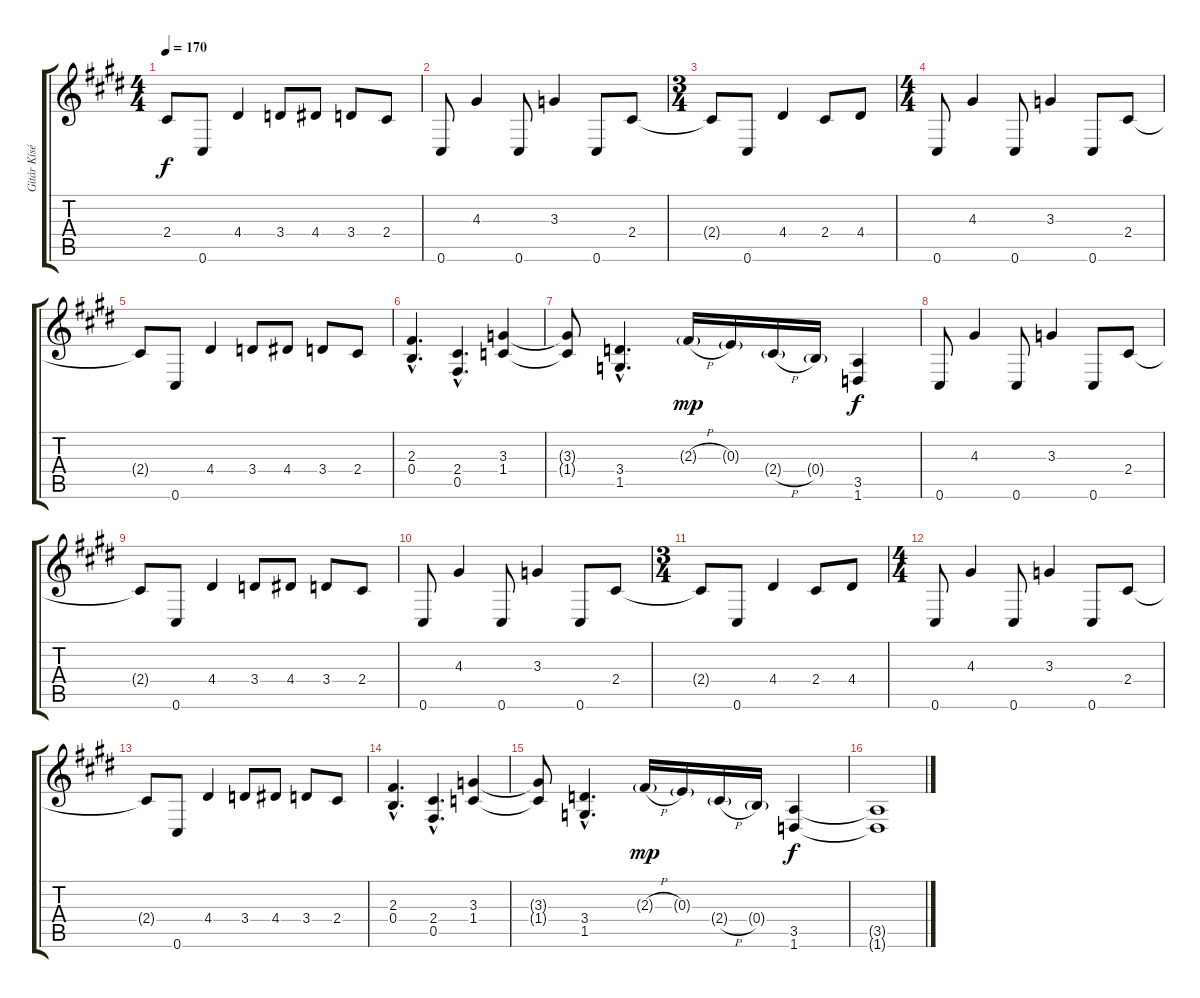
\track ("Gitár Kíséret 2" "Gitár Kísé") {instrument distortionguitar}
\staff {score tabs}
\tuning (Db4 Ab3 E3 B2 Gb2 Db2) {hide}
\ts (4 4)
\tempo 170
\clef g2
\ks c#minor
2.4{t}.8{dy f} 0.6.8 4.4.4 3.4.8 4.4.8 3.4.8 2.4.8 |
0.6.8 4.3.4 0.6.8 3.3.4 0.6.8 2.4.8 |
\ts (3 4)
2.4{t}.8 0.6.8 4.4.4 2.4.8 4.4.8 |
\ts (4 4)
0.6.8 4.3.4 0.6.8 3.3.4 0.6.8 2.4.8 |
2.4{t}.8 0.6.8 4.4.4 3.4.8 4.4.8 3.4.8 2.4.8 |
(2.3{hac} 0.4{hac}).4{d} (2.4{hac} 0.5{hac}).4{d} (3.3 1.4).4 |
(3.3{t} 1.4{t}).8 (3.4{hac} 1.5{hac}).4{d} 2.3{h g}.16{dy mp} 0.3{g}.16 2.4{h g}.16 0.4{g}.16 (3.5 1.6).4{dy f} |
0.6.8 4.3.4 0.6.8 3.3.4 0.6.8 2.4.8 |
2.4{t}.8 0.6.8 4.4.4 3.4.8 4.4.8 3.4.8 2.4.8 |
0.6.8 4.3.4 0.6.8 3.3.4 0.6.8 2.4.8 |
\ts (3 4)
2.4{t}.8 0.6.8 4.4.4 2.4.8 4.4.8 |
\ts (4 4)
0.6.8 4.3.4 0.6.8 3.3.4 0.6.8 2.4.8 |
2.4{t}.8 0.6.8 4.4.4 3.4.8 4.4.8 3.4.8 2.4.8 |
(2.3{hac} 0.4{hac}).4{d} (2.4{hac} 0.5{hac}).4{d} (3.3 1.4).4 |
(3.3{t} 1.4{t}).8 (3.4{hac} 1.5{hac}).4{d} 2.3{h g}.16{dy mp} 0.3{g}.16 2.4{h g}.16 0.4{g}.16 (3.5 1.6).4{dy f} |
(3.5{t} 1.6{t}).1
